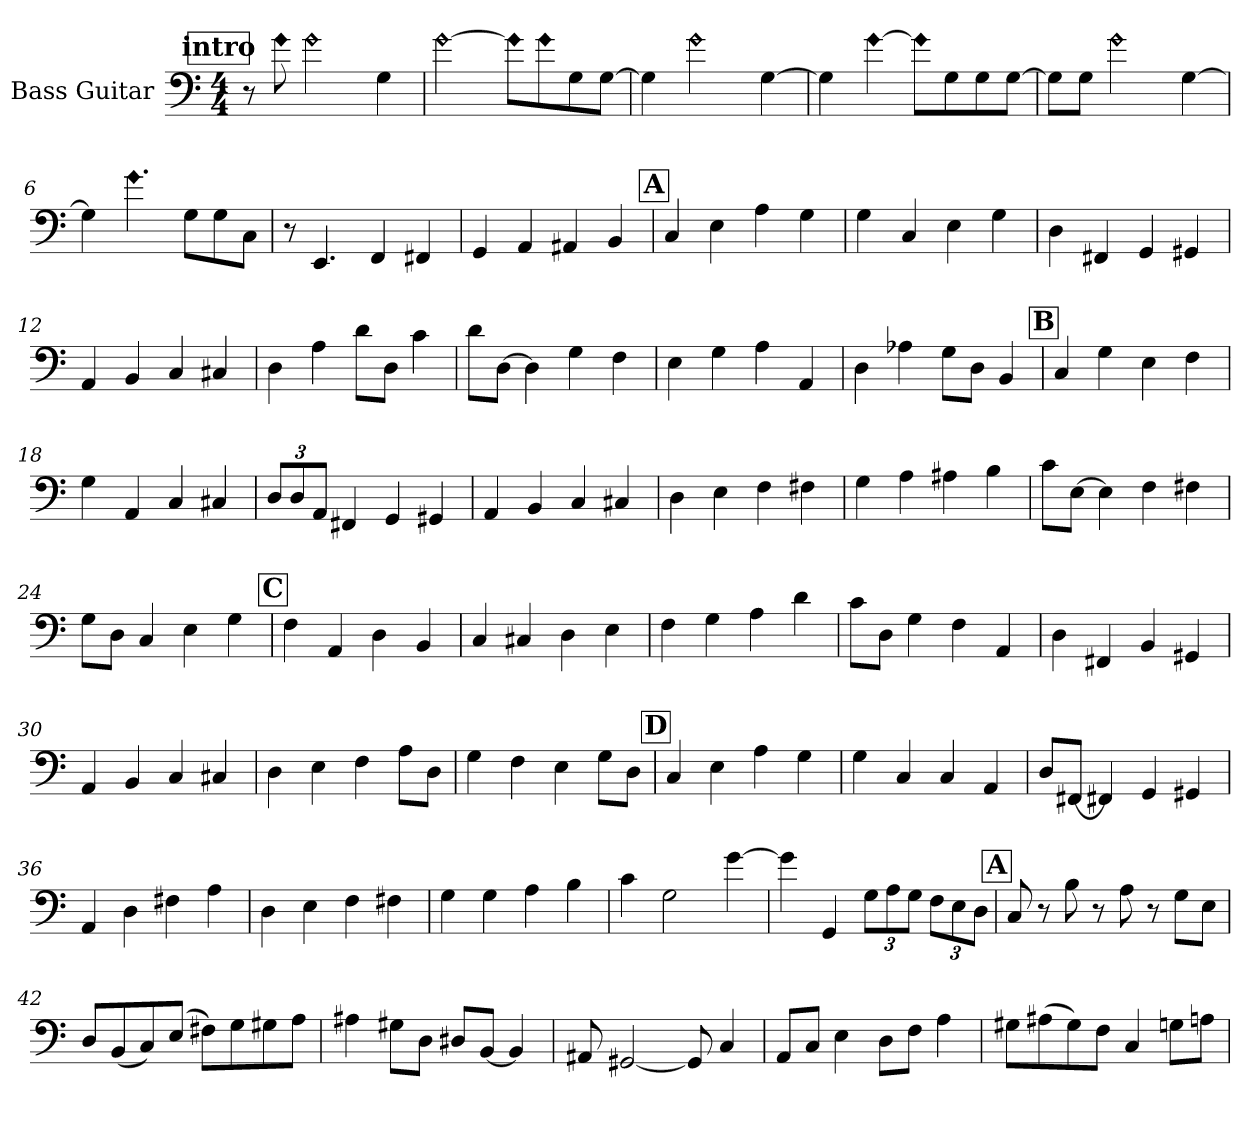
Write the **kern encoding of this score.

**kern
*part1
*staff1
*I"Bass Guitar
*I'B. Guit.
*clefF4
*ITrd7c12
*k[]
*M4/4
!!LO:REH:place=s1:a:B:t=intro
=1
8r
!LO:N:head=diamond
8G\
!LO:N:head=diamond
2G\
4GG\
=2
!LO:N:head=diamond
[2G\
!LO:N:head=diamond
8G\L]
!LO:N:head=diamond
8G\
8GG\
[8GG\J
=3
4GG\]
!LO:N:head=diamond
2G\
[4GG\
=4
4GG\]
!LO:N:head=diamond
[4G\
!LO:N:head=diamond
8G\L]
8GG\
8GG\
[8GG\J
!!LO:LB:g=z
=5
8GG\L]
8GG\J
!LO:N:head=diamond
2G\
[4GG\
=6
4GG\]
!LO:N:head=diamond
4.G\
8GG\L
8GG\
8CC\J
=7
8r
4.EEE/
4FFF/
4FFF#X/
=8
4GGG/
4AAA/
4AAA#X/
4BBB/
!!LO:LB:g=z
!!LO:REH:place=s1:a:B:t=A
=9
4CC/
4EE\
4AA\
4GG\
=10
4GG\
4CC/
4EE\
4GG\
=11
4DD\
4FFF#X/
4GGG/
4GGG#X/
=12
4AAA/
4BBB/
4CC/
4CC#X/
!!LO:LB:g=z
=13
4DD\
4AA\
8D\L
8DD\J
4C\
=14
8D\L
[8DD\J
4DD\]
4GG\
4FF\
=15
4EE\
4GG\
4AA\
4AAA/
=16
4DD\
4AA-X\
8GG\L
8DD\J
4BBB/
!!LO:LB:g=z
!!LO:REH:place=s1:a:B:t=B
=17
4CC/
4GG\
4EE\
4FF\
=18
4GG\
4AAA/
4CC/
4CC#X/
=19
*Xbrackettup
12DD/L
12DD/
12AAA/J
4FFF#X/
4GGG/
4GGG#X/
=20
4AAA/
4BBB/
4CC/
4CC#X/
!!LO:LB:g=z
=21
4DD\
4EE\
4FF\
4FF#X\
=22
4GG\
4AA\
4AA#X\
4BB\
=23
8C\L
[8EE\J
4EE\]
4FF\
4FF#X\
=24
8GG\L
8DD\J
4CC/
4EE\
4GG\
!!LO:LB:g=z
!!LO:REH:place=s1:a:B:t=C
=25
4FF\
4AAA/
4DD\
4BBB/
=26
4CC/
4CC#X/
4DD\
4EE\
=27
4FF\
4GG\
4AA\
4D\
=28
8C\L
8DD\J
4GG\
4FF\
4AAA/
!!LO:LB:g=z
=29
4DD\
4FFF#X/
4BBB/
4GGG#X/
=30
4AAA/
4BBB/
4CC/
4CC#X/
=31
4DD\
4EE\
4FF\
8AA\L
8DD\J
=32
4GG\
4FF\
4EE\
8GG\L
8DD\J
!!LO:LB:g=z
!!LO:REH:place=s1:a:B:t=D
=33
4CC/
4EE\
4AA\
4GG\
=34
4GG\
4CC/
4CC/
4AAA/
=35
8DD/L
[8FFF#X/J
4FFF#X/]
4GGG/
4GGG#X/
=36
4AAA/
4DD\
4FF#X\
4AA\
!!LO:LB:g=z
=37
4DD\
4EE\
4FF\
4FF#X\
=38
4GG\
4GG\
4AA\
4BB\
=39
4C\
2GG\
[4G\
=40
4G\]
4GGG/
12GG\L
12AA\
12GG\J
12FF\L
12EE\
12DD\J
!!LO:PB:g=z
!!LO:REH:place=s1:a:B:t=A
=41
8CC/
8r
8BB\
8r
8AA\
8r
8GG\L
8EE\J
=42
8DD/L
(8BBB/
8CC/)
(8EE/J
8FF#X\L)
8GG\
8GG#X\
8AA\J
=43
4AA#X\
8GG#X\L
8DD\J
8DD#X/L
[8BBB/J
4BBB/]
=44
8AAA#X/
[2GGG#X/
8GGG#/]
4CC/
!!LO:LB:g=z
=45
8AAA/L
8CC/J
4EE\
8DD\L
8FF\J
4AA\
=46
8GG#X\L
(8AA#X\
8GG#\)
8FF\J
4CC/
8GGn\L
8AAn\J
=
*-
